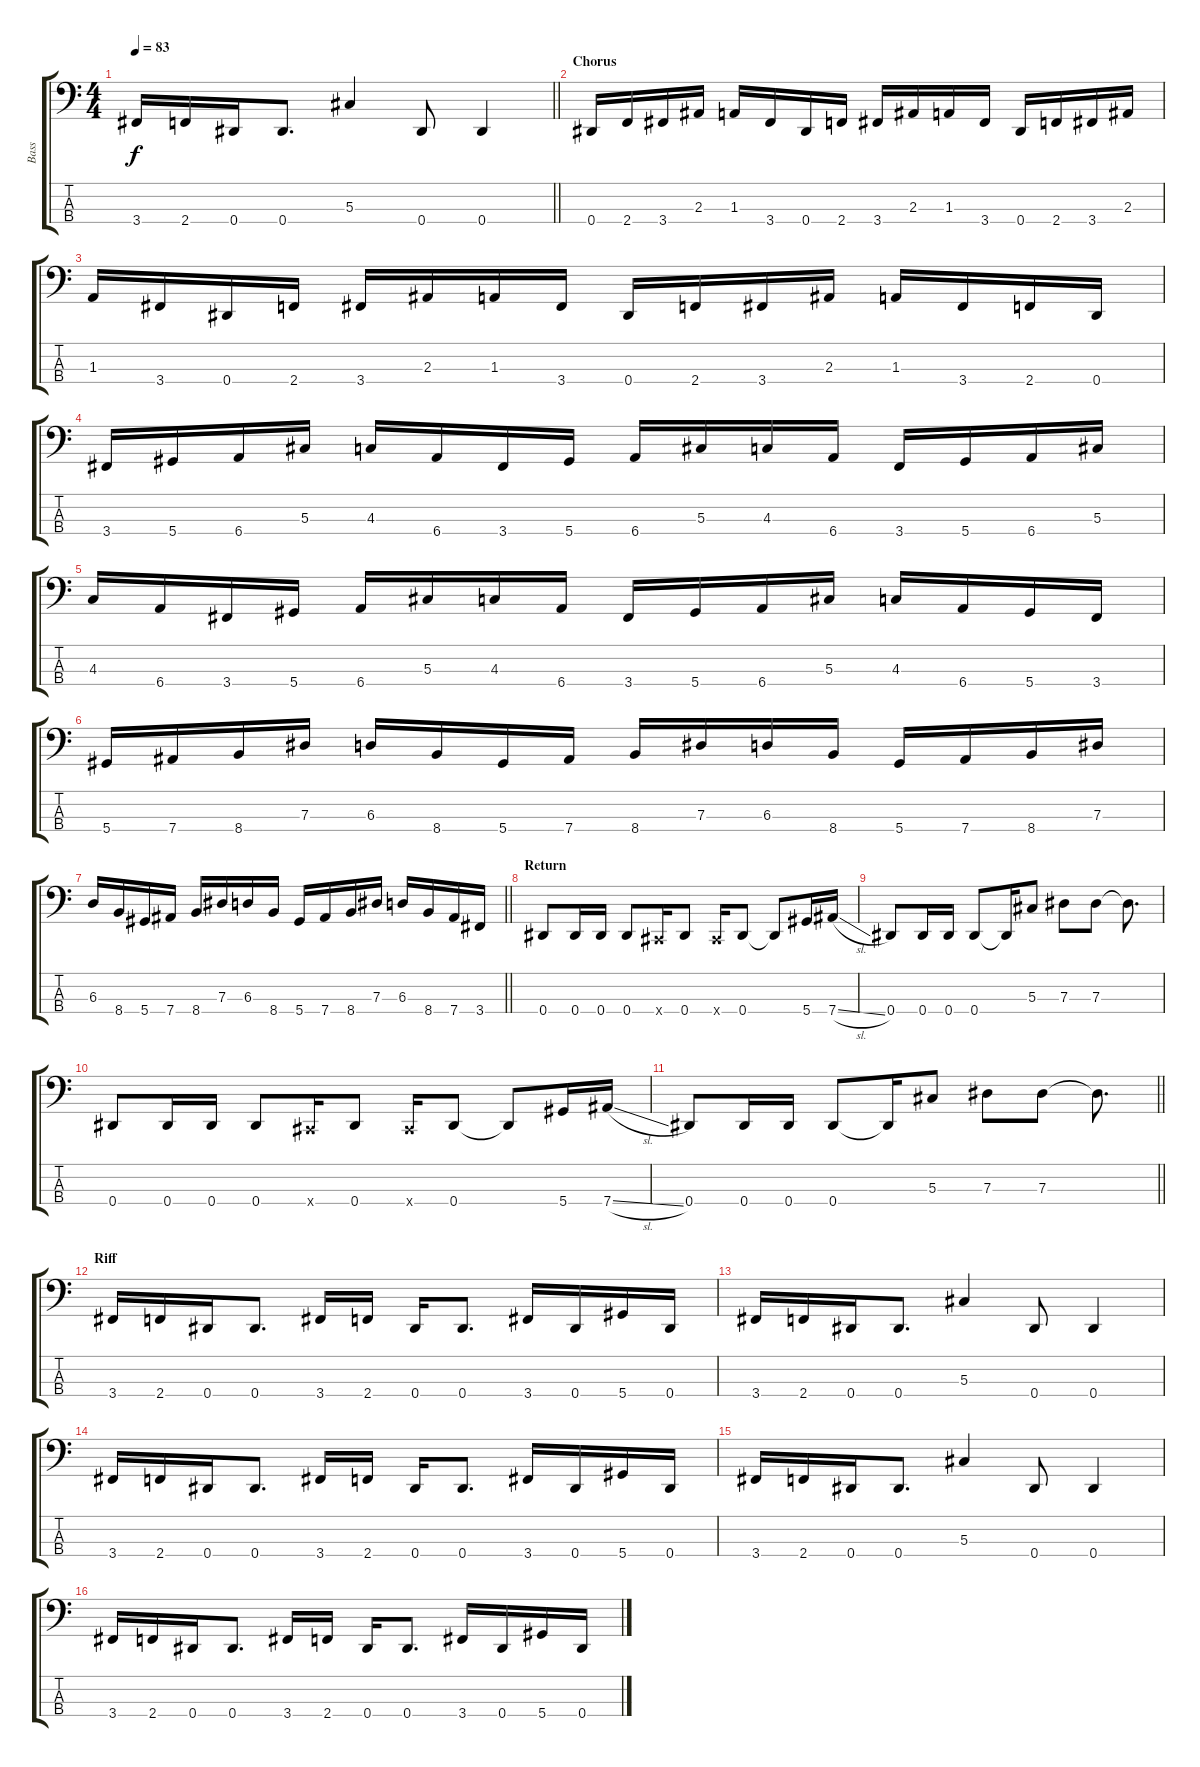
\track ("Bass" "Bass") {instrument fretlessbass}
\staff {score tabs}
\tuning (Gb2 Db2 Ab1 Eb1) {hide}
\ts (4 4)
\tempo 83
\clef f4
\barLineRight lightlight
\ks c
3.4.16{dy f} 2.4.16 0.4.16 0.4.8{d} 5.3.4 0.4.8 0.4.4 |
\section ("" "Chorus")
0.4.16 2.4.16 3.4.16 2.3.16 1.3.16 3.4.16 0.4.16 2.4.16 3.4.16 2.3.16 1.3.16 3.4.16 0.4.16 2.4.16 3.4.16 2.3.16 |
1.3.16 3.4.16 0.4.16 2.4.16 3.4.16 2.3.16 1.3.16 3.4.16 0.4.16 2.4.16 3.4.16 2.3.16 1.3.16 3.4.16 2.4.16 0.4.16 |
3.4.16 5.4.16 6.4.16 5.3.16 4.3.16 6.4.16 3.4.16 5.4.16 6.4.16 5.3.16 4.3.16 6.4.16 3.4.16 5.4.16 6.4.16 5.3.16 |
4.3.16 6.4.16 3.4.16 5.4.16 6.4.16 5.3.16 4.3.16 6.4.16 3.4.16 5.4.16 6.4.16 5.3.16 4.3.16 6.4.16 5.4.16 3.4.16 |
5.4.16 7.4.16 8.4.16 7.3.16 6.3.16 8.4.16 5.4.16 7.4.16 8.4.16 7.3.16 6.3.16 8.4.16 5.4.16 7.4.16 8.4.16 7.3.16 |
\barLineRight lightlight
6.3.16 8.4.16 5.4.16 7.4.16 8.4.16 7.3.16 6.3.16 8.4.16 5.4.16 7.4.16 8.4.16 7.3.16 6.3.16 8.4.16 7.4.16 3.4.16 |
\section ("" "Return")
0.4.8 0.4.16 0.4.16 0.4.8 -2.4{x}.16 0.4.8 -2.4{x}.16 0.4.8 0.4{t}.8 5.4.16 7.4{sl}.16 |
0.4.8 0.4.16 0.4.16 0.4.8 0.4{t}.16 5.3.8 7.3.8 7.3.8 7.3{t}.8{d} |
0.4.8 0.4.16 0.4.16 0.4.8 -2.4{x}.16 0.4.8 -2.4{x}.16 0.4.8 0.4{t}.8 5.4.16 7.4{sl}.16 |
\barLineRight lightlight
0.4.8 0.4.16 0.4.16 0.4.8 0.4{t}.16 5.3.8 7.3.8 7.3.8 7.3{t}.8{d} |
\section ("" "Riff")
3.4.16 2.4.16 0.4.16 0.4.8{d} 3.4.16 2.4.16 0.4.16 0.4.8{d} 3.4.16 0.4.16 5.4.16 0.4.16 |
3.4.16 2.4.16 0.4.16 0.4.8{d} 5.3.4 0.4.8 0.4.4 |
3.4.16 2.4.16 0.4.16 0.4.8{d} 3.4.16 2.4.16 0.4.16 0.4.8{d} 3.4.16 0.4.16 5.4.16 0.4.16 |
3.4.16 2.4.16 0.4.16 0.4.8{d} 5.3.4 0.4.8 0.4.4 |
3.4.16 2.4.16 0.4.16 0.4.8{d} 3.4.16 2.4.16 0.4.16 0.4.8{d} 3.4.16 0.4.16 5.4.16 0.4.16
